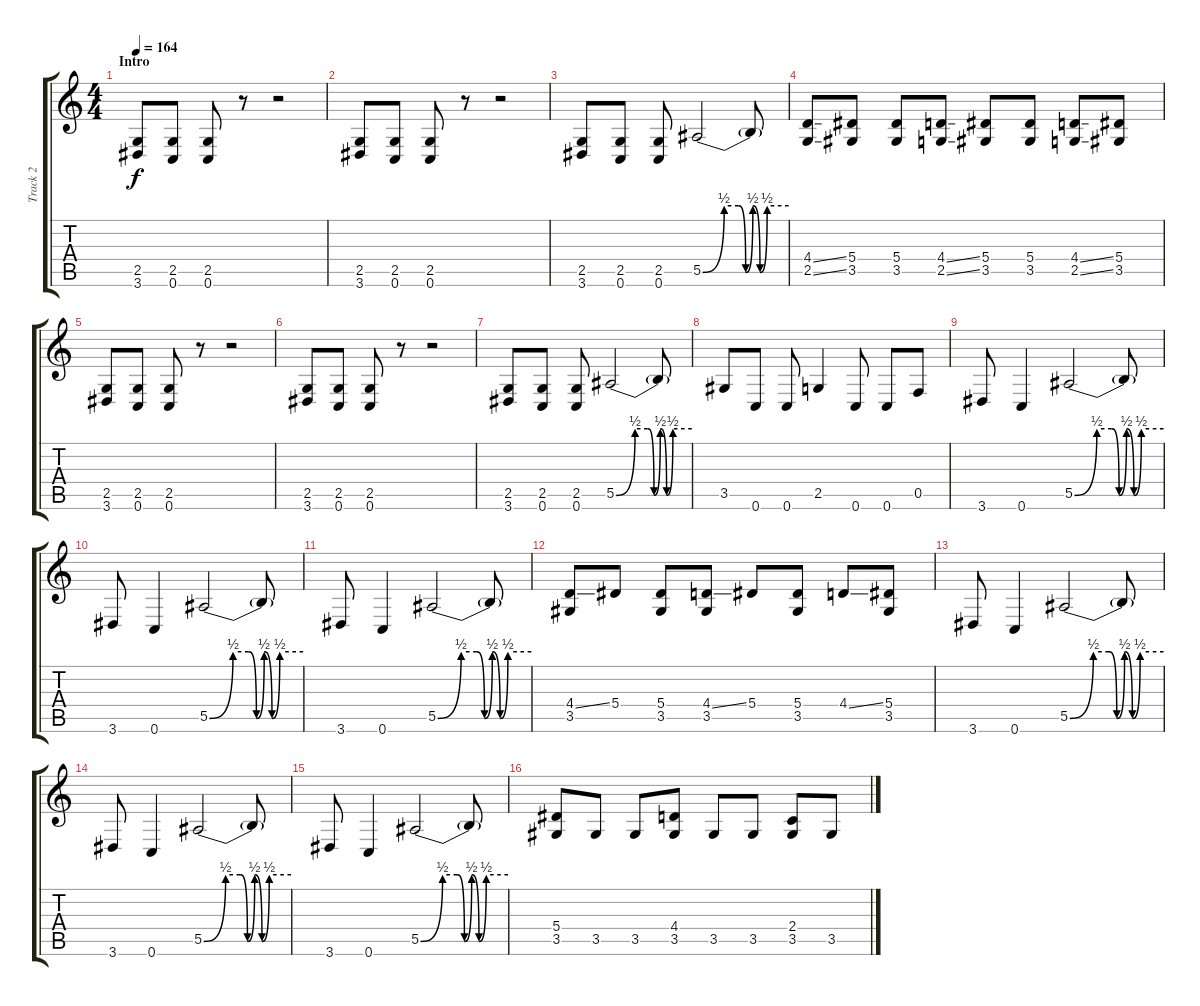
\track ("Track 2" "Track 2") {instrument overdrivenguitar}
\staff {score tabs}
\tuning (C4 G3 Eb3 Bb2 F2 C2) {hide}
\ts (4 4)
\section ("" "Intro")
\tempo 164
\clef g2
\ks c
(2.5 3.6).8{dy f instrument overdrivenguitar} (2.5 0.6).8 (2.5 0.6).8 r.8 r.2 |
(2.5 3.6).8 (2.5 0.6).8 (2.5 0.6).8 r.8 r.2 |
(2.5 3.6).8 (2.5 0.6).8 (2.5 0.6).8 5.5{be (custom 0 0 15 2 25 2 30 0 35 2 40 0 45 2 60 2)}.2 5.5{t}.8 |
(4.4{ss} 2.5{ss}).8 (5.4 3.5).8 (5.4 3.5).8 (4.4{ss} 2.5{ss}).8 (5.4 3.5).8 (5.4 3.5).8 (4.4{ss} 2.5{ss}).8 (5.4 3.5).8 |
(2.5 3.6).8 (2.5 0.6).8 (2.5 0.6).8 r.8 r.2 |
(2.5 3.6).8 (2.5 0.6).8 (2.5 0.6).8 r.8 r.2 |
(2.5 3.6).8 (2.5 0.6).8 (2.5 0.6).8 5.5{be (custom 0 0 15 2 25 2 30 0 35 2 40 0 45 2 60 2)}.2 5.5{t}.8 |
3.5.8 0.6.8 0.6.8 2.5.4 0.6.8 0.6.8 0.5.8 |
3.6.8 0.6.4 5.5{be (custom 0 0 15 2 25 2 30 0 35 2 40 0 45 2 60 2)}.2 5.5{t}.8 |
3.6.8 0.6.4 5.5{be (custom 0 0 15 2 25 2 30 0 35 2 40 0 45 2 60 2)}.2 5.5{t}.8 |
3.6.8 0.6.4 5.5{be (custom 0 0 15 2 25 2 30 0 35 2 40 0 45 2 60 2)}.2 5.5{t}.8 |
(4.4{ss} 3.5).8 5.4.8 (5.4 3.5).8 (4.4{ss} 3.5).8 5.4.8 (5.4 3.5).8 4.4{ss}.8 (5.4 3.5).8 |
3.6.8 0.6.4 5.5{be (custom 0 0 15 2 25 2 30 0 35 2 40 0 45 2 60 2)}.2 5.5{t}.8 |
3.6.8 0.6.4 5.5{be (custom 0 0 15 2 25 2 30 0 35 2 40 0 45 2 60 2)}.2 5.5{t}.8 |
3.6.8 0.6.4 5.5{be (custom 0 0 15 2 25 2 30 0 35 2 40 0 45 2 60 2)}.2 5.5{t}.8 |
(5.4 3.5).8 3.5.8 3.5.8 (4.4 3.5).8 3.5.8 3.5.8 (2.4 3.5).8 3.5.8
